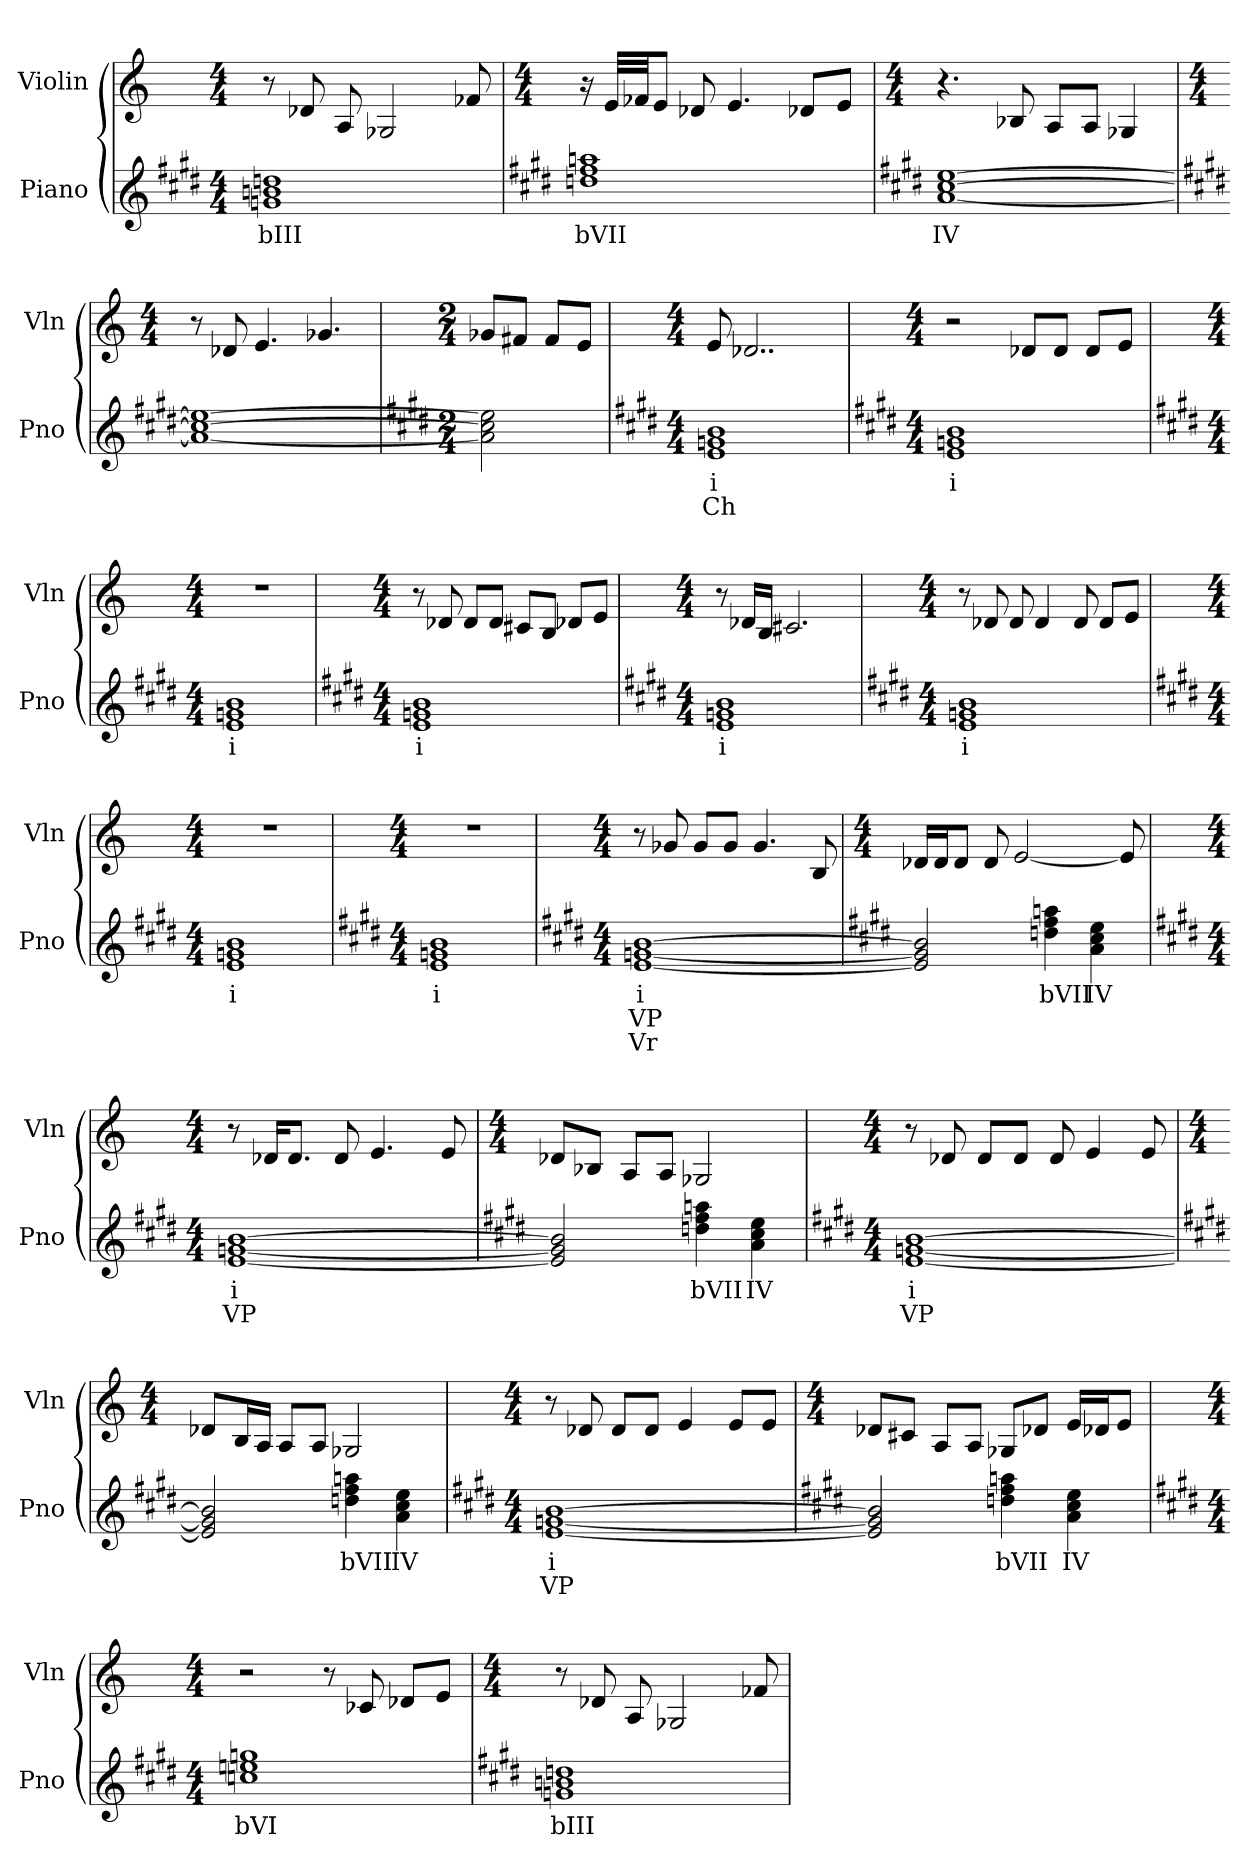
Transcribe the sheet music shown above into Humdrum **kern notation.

**kern	**text	**text	**text	**kern
*part2	*part2	*part2	*part2	*part1
*staff2	*staff2	*staff2	*staff2	*staff1
*I"Piano	*	*	*	*I"Violin
*I'Pno	*	*	*	*I'Vln
*k[f#c#g#d#]	*	*	*	*
*E:	*	*	*	*
*M4/4	*	*	*	*M4/4
=	=	=	=	=
1gn 1bn 1ddn	bIII	.	.	8r
.	.	.	.	8d-X
.	.	.	.	8A
.	.	.	.	2G-X
.	.	.	.	8f-X
=	=	=	=	=
*k[f#c#g#d#]	*	*	*	*
*E:	*	*	*	*
*	*	*	*	*M4/4
1ddn 1ff# 1aan	bVII	.	.	16r
.	.	.	.	32eLLL
.	.	.	.	32f-XJJ
.	.	.	.	8eJ
.	.	.	.	8d-X
.	.	.	.	4.e
.	.	.	.	8d-XL
.	.	.	.	8eJ
=	=	=	=	=
*k[f#c#g#d#]	*	*	*	*
*E:	*	*	*	*
*	*	*	*	*M4/4
[1a [1cc# [1ee	IV	.	.	4.r
.	.	.	.	8B-X
.	.	.	.	8AL
.	.	.	.	8AJ
.	.	.	.	4G-X
=	=	=	=	=
*k[f#c#g#d#]	*	*	*	*
*E:	*	*	*	*
*	*	*	*	*M4/4
1a_ 1cc#_ 1ee_	.	.	.	8r
.	.	.	.	8d-X
.	.	.	.	4.e
.	.	.	.	4.g-X
=	=	=	=	=
*k[f#c#g#d#]	*	*	*	*
*E:	*	*	*	*
*M2/4	*	*	*	*M2/4
2a] 2cc#] 2ee]	.	.	.	8g-XL
.	.	.	.	8f#XJ
.	.	.	.	8f#L
.	.	.	.	8eJ
=	=	=	=	=
*k[f#c#g#d#]	*	*	*	*
*E:	*	*	*	*
*M4/4	*	*	*	*M4/4
1e 1gn 1b	i	Ch	.	8e
.	.	.	.	2..d-X
=	=	=	=	=
*k[f#c#g#d#]	*	*	*	*
*E:	*	*	*	*
*M4/4	*	*	*	*M4/4
1e 1gn 1b	i	.	.	2r
.	.	.	.	8d-XL
.	.	.	.	8d-J
.	.	.	.	8d-L
.	.	.	.	8eJ
=	=	=	=	=
*k[f#c#g#d#]	*	*	*	*
*E:	*	*	*	*
*M4/4	*	*	*	*M4/4
1e 1gn 1b	i	.	.	1r
=	=	=	=	=
*k[f#c#g#d#]	*	*	*	*
*E:	*	*	*	*
*M4/4	*	*	*	*M4/4
1e 1gn 1b	i	.	.	8r
.	.	.	.	8d-X
.	.	.	.	8d-L
.	.	.	.	8d-J
.	.	.	.	8c#XL
.	.	.	.	8BJ
.	.	.	.	8d-XL
.	.	.	.	8eJ
=	=	=	=	=
*k[f#c#g#d#]	*	*	*	*
*E:	*	*	*	*
*M4/4	*	*	*	*M4/4
1e 1gn 1b	i	.	.	8r
.	.	.	.	16d-XLL
.	.	.	.	16BJJ
.	.	.	.	2.c#X
=	=	=	=	=
*k[f#c#g#d#]	*	*	*	*
*E:	*	*	*	*
*M4/4	*	*	*	*M4/4
1e 1gn 1b	i	.	.	8r
.	.	.	.	8d-X
.	.	.	.	8d-
.	.	.	.	4d-
.	.	.	.	8d-
.	.	.	.	8d-L
.	.	.	.	8eJ
=	=	=	=	=
*k[f#c#g#d#]	*	*	*	*
*E:	*	*	*	*
*M4/4	*	*	*	*M4/4
1e 1gn 1b	i	.	.	1r
=	=	=	=	=
*k[f#c#g#d#]	*	*	*	*
*E:	*	*	*	*
*M4/4	*	*	*	*M4/4
1e 1gn 1b	i	.	.	1r
=	=	=	=	=
*k[f#c#g#d#]	*	*	*	*
*E:	*	*	*	*
*M4/4	*	*	*	*M4/4
[1e [1gn [1b	i	VP	Vr	8r
.	.	.	.	8g-X
.	.	.	.	8g-L
.	.	.	.	8g-J
.	.	.	.	4.g-
.	.	.	.	8B
=	=	=	=	=
*k[f#c#g#d#]	*	*	*	*
*E:	*	*	*	*
*	*	*	*	*M4/4
2e] 2gn] 2b]	.	.	.	16d-XLL
.	.	.	.	16d-J
.	.	.	.	8d-J
.	.	.	.	8d-
.	.	.	.	[2e
4ddn 4ff# 4aan	bVII	.	.	.
4a 4cc# 4ee	IV	.	.	.
.	.	.	.	8e]
=	=	=	=	=
*k[f#c#g#d#]	*	*	*	*
*E:	*	*	*	*
*M4/4	*	*	*	*M4/4
[1e [1gn [1b	i	VP	.	8r
.	.	.	.	16d-XKL
.	.	.	.	8.d-J
.	.	.	.	8d-
.	.	.	.	4.e
.	.	.	.	8e
=	=	=	=	=
*k[f#c#g#d#]	*	*	*	*
*E:	*	*	*	*
*	*	*	*	*M4/4
2e] 2gn] 2b]	.	.	.	8d-XL
.	.	.	.	8B-XJ
.	.	.	.	8AL
.	.	.	.	8AJ
4ddn 4ff# 4aan	bVII	.	.	2G-X
4a 4cc# 4ee	IV	.	.	.
=	=	=	=	=
*k[f#c#g#d#]	*	*	*	*
*E:	*	*	*	*
*M4/4	*	*	*	*M4/4
[1e [1gn [1b	i	VP	.	8r
.	.	.	.	8d-X
.	.	.	.	8d-L
.	.	.	.	8d-J
.	.	.	.	8d-
.	.	.	.	4e
.	.	.	.	8e
=	=	=	=	=
*k[f#c#g#d#]	*	*	*	*
*E:	*	*	*	*
*	*	*	*	*M4/4
2e] 2gn] 2b]	.	.	.	8d-XL
.	.	.	.	16BL
.	.	.	.	16AJJ
.	.	.	.	8AL
.	.	.	.	8AJ
4ddn 4ff# 4aan	bVII	.	.	2G-X
4a 4cc# 4ee	IV	.	.	.
=	=	=	=	=
*k[f#c#g#d#]	*	*	*	*
*E:	*	*	*	*
*M4/4	*	*	*	*M4/4
[1e [1gn [1b	i	VP	.	8r
.	.	.	.	8d-X
.	.	.	.	8d-L
.	.	.	.	8d-J
.	.	.	.	4e
.	.	.	.	8eL
.	.	.	.	8eJ
=	=	=	=	=
*k[f#c#g#d#]	*	*	*	*
*E:	*	*	*	*
*	*	*	*	*M4/4
2e] 2gn] 2b]	.	.	.	8d-XL
.	.	.	.	8c#XJ
.	.	.	.	8AL
.	.	.	.	8AJ
4ddn 4ff# 4aan	bVII	.	.	8G-XL
.	.	.	.	8d-XJ
4a 4cc# 4ee	IV	.	.	16eLL
.	.	.	.	16d-XJ
.	.	.	.	8eJ
=	=	=	=	=
*k[f#c#g#d#]	*	*	*	*
*E:	*	*	*	*
*M4/4	*	*	*	*M4/4
1ccn 1een 1ggn	bVI	.	.	2r
.	.	.	.	8r
.	.	.	.	8c-X
.	.	.	.	8d-XL
.	.	.	.	8eJ
=	=	=	=	=
*k[f#c#g#d#]	*	*	*	*
*E:	*	*	*	*
*	*	*	*	*M4/4
1gn 1bn 1ddn	bIII	.	.	8r
.	.	.	.	8d-X
.	.	.	.	8A
.	.	.	.	2G-X
.	.	.	.	8f-X
=	=	=	=	=
*-	*-	*-	*-	*-
